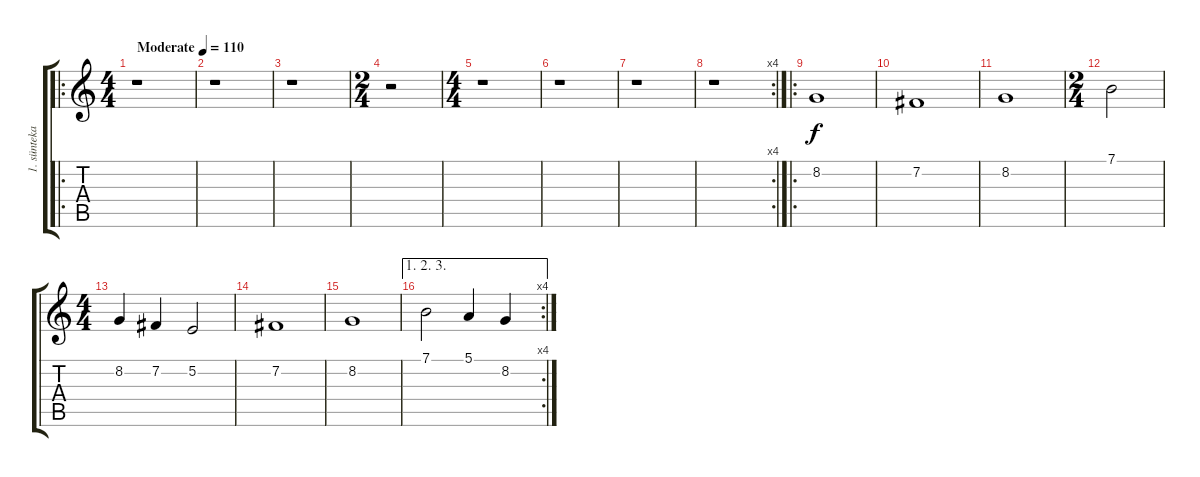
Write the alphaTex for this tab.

\track ("1. süntekas" "1. sünteka") {instrument pad4choir}
\staff {score tabs}
\tuning (E4 B3 G3 D3 A2 E2) {hide}
\ro
\ts (4 4)
\tempo (110 "Moderate")
\clef g2
\ks c
r.1{dy f instrument pad4choir} |
r.1 |
r.1 |
\ts (2 4)
r.2 |
\ts (4 4)
r.1 |
r.1 |
r.1 |
\rc 4
r.1 |
\ro
8.2.1 |
7.2.1 |
8.2.1 |
\ts (2 4)
7.1.2 |
\ts (4 4)
8.2.4 7.2.4 5.2.2 |
7.2.1 |
8.2.1 |
\ae (1 2 3)
\rc 4
7.1.2 5.1.4 8.2.4
